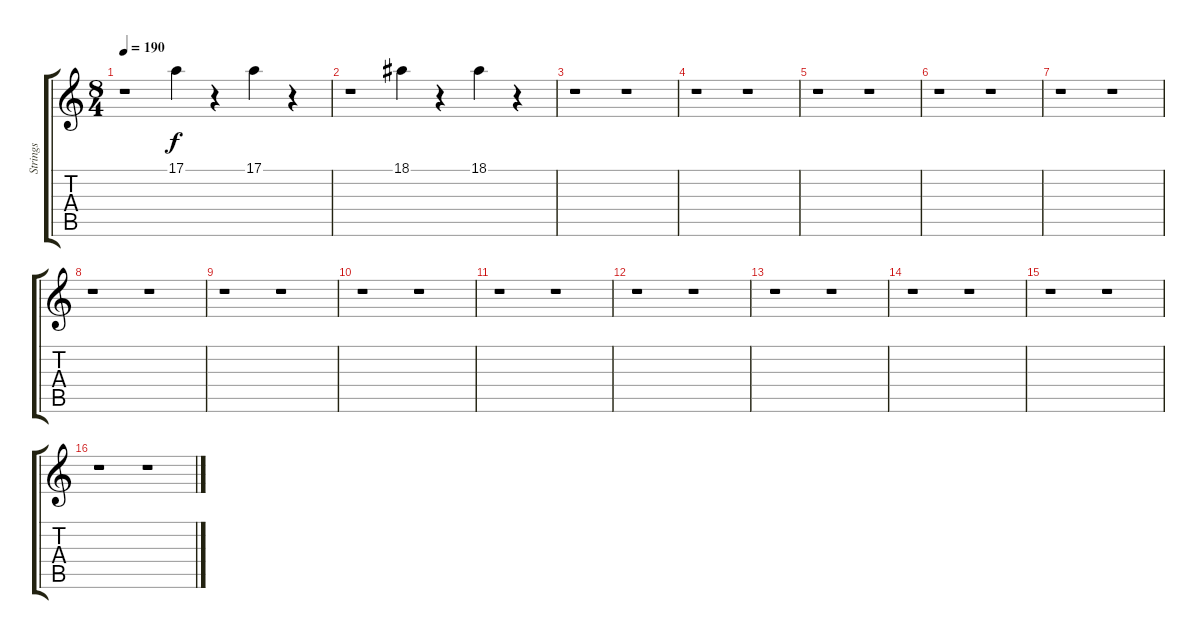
\track ("Strings" "Strings") {instrument pad3polysynth}
\staff {score tabs}
\tuning (E4 B3 G3 D3 A2 E2) {hide}
\ts (8 4)
\tempo 190
\clef g2
\ks c
r.1{dy f} 17.1.4 r.4 17.1.4 r.4 |
r.1 18.1.4 r.4 18.1.4 r.4 |
r.1 r.1 |
r.1 r.1 |
r.1 r.1 |
r.1 r.1 |
r.1 r.1 |
r.1 r.1 |
r.1 r.1 |
r.1 r.1 |
r.1 r.1 |
r.1 r.1 |
r.1 r.1 |
r.1 r.1 |
r.1 r.1 |
r.1 r.1
